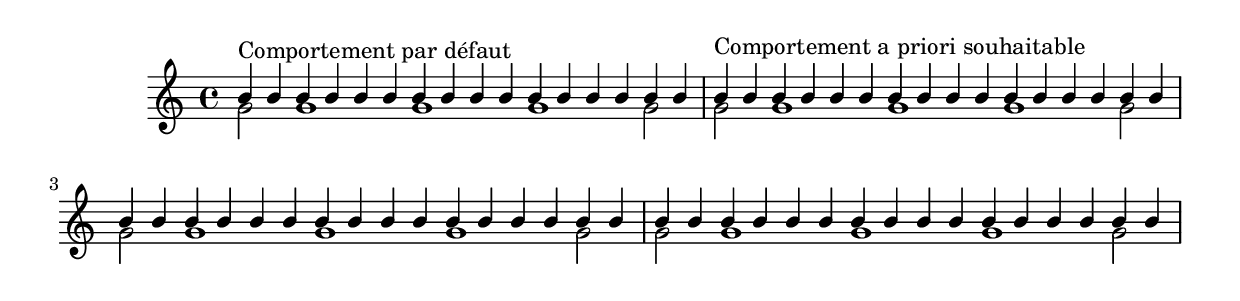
\new Staff <<
\new Voice {
	\voiceOne \set Score.measureLength = #(ly:make-moment 4 1) b'4^"Comportement par défaut" \repeat unfold 15 b'
	b'^"Comportement a priori souhaitable" \repeat unfold 47 b'
}
\new Voice {
	\voiceTwo \repeat unfold 4 { g'2 \repeat unfold 3 g'1 g'2 }
}
{
	s1*4
	\repeat unfold 3 { \repeat unfold 3 { s1 \bar "empty" } s1 }
}
>>
